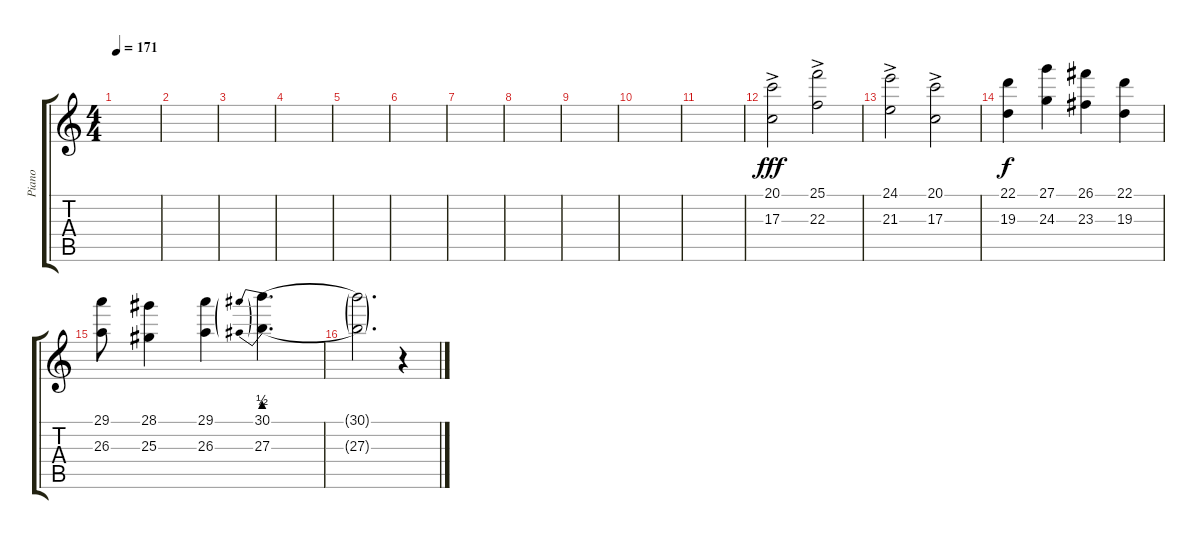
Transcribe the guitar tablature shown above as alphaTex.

\track ("Piano" "Piano") {instrument brightacousticpiano}
\staff {score tabs}
\tuning (E4 B3 G3 D3 A2 E2) {hide}
\ts (4 4)
\tempo 171
\clef g2
\ks c
|
|
|
|
|
|
|
|
|
|
|
(20.1{ac} 17.3{ac}).2{dy fff} (25.1 22.3{ac}).2 |
(24.1 21.3{ac}).2 (20.1{ac} 17.3).2 |
(22.1 19.3).4{dy f} (27.1 24.3).4 (26.1 23.3).4 (22.1 19.3).4 |
(29.1 26.3).8 (28.1 25.3).4 (29.1 26.3).4 (30.1{be (prebend 0 2 60 2)} 27.3{be (prebend 0 2 60 2)}).4{d} |
(30.1{t} 27.3{t}).2{d} r.4
